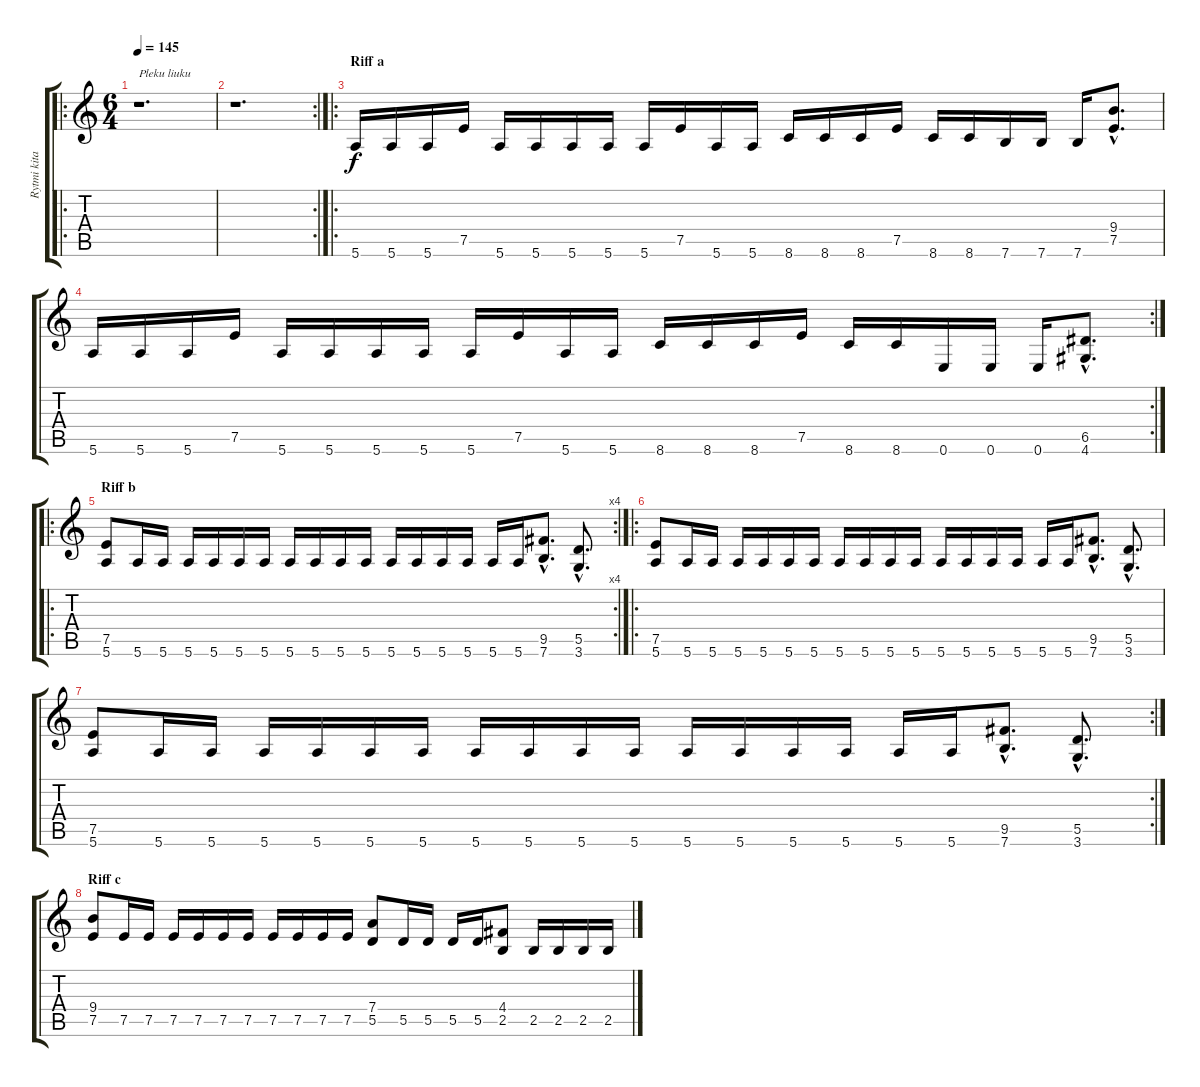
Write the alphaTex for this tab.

\track ("Rytmi kitara" "Rytmi kita") {instrument distortionguitar}
\staff {score tabs}
\tuning (E4 B3 G3 D3 A2 E2) {hide}
\ro
\ts (6 4)
\tempo 145
\clef g2
\ks c
r.1{d txt "Pleku liuku" dy f instrument distortionguitar} |
\rc 2
r.1{d} |
\ro
\section ("" "Riff a")
5.6.16 5.6.16 5.6.16 7.5.16 5.6.16 5.6.16 5.6.16 5.6.16 5.6.16 7.5.16 5.6.16 5.6.16 8.6.16 8.6.16 8.6.16 7.5.16 8.6.16 8.6.16 7.6.16 7.6.16 7.6.16 (9.4{hac} 7.5{hac}).8{d} |
\rc 2
5.6.16 5.6.16 5.6.16 7.5.16 5.6.16 5.6.16 5.6.16 5.6.16 5.6.16 7.5.16 5.6.16 5.6.16 8.6.16 8.6.16 8.6.16 7.5.16 8.6.16 8.6.16 0.6.16 0.6.16 0.6.16 (6.5{hac} 4.6{hac}).8{d} |
\ro
\rc 4
\section ("" "Riff b")
(7.5 5.6).8 5.6.16 5.6.16 5.6.16 5.6.16 5.6.16 5.6.16 5.6.16 5.6.16 5.6.16 5.6.16 5.6.16 5.6.16 5.6.16 5.6.16 5.6.16 5.6.16 (9.5{hac} 7.6{hac}).8{d} (5.5{hac} 3.6{hac}).8{d} |
\ro
(7.5 5.6).8 5.6.16 5.6.16 5.6.16 5.6.16 5.6.16 5.6.16 5.6.16 5.6.16 5.6.16 5.6.16 5.6.16 5.6.16 5.6.16 5.6.16 5.6.16 5.6.16 (9.5{hac} 7.6{hac}).8{d} (5.5{hac} 3.6{hac}).8{d} |
\rc 2
(7.5 5.6).8 5.6.16 5.6.16 5.6.16 5.6.16 5.6.16 5.6.16 5.6.16 5.6.16 5.6.16 5.6.16 5.6.16 5.6.16 5.6.16 5.6.16 5.6.16 5.6.16 (9.5{hac} 7.6{hac}).8{d} (5.5{hac} 3.6{hac}).8{d} |
\section ("" "Riff c")
(9.4 7.5).8 7.5.16 7.5.16 7.5.16 7.5.16 7.5.16 7.5.16 7.5.16 7.5.16 7.5.16 7.5.16 (7.4 5.5).8 5.5.16 5.5.16 5.5.16 5.5.16 (4.4 2.5).8 2.5.16 2.5.16 2.5.16 2.5.16
